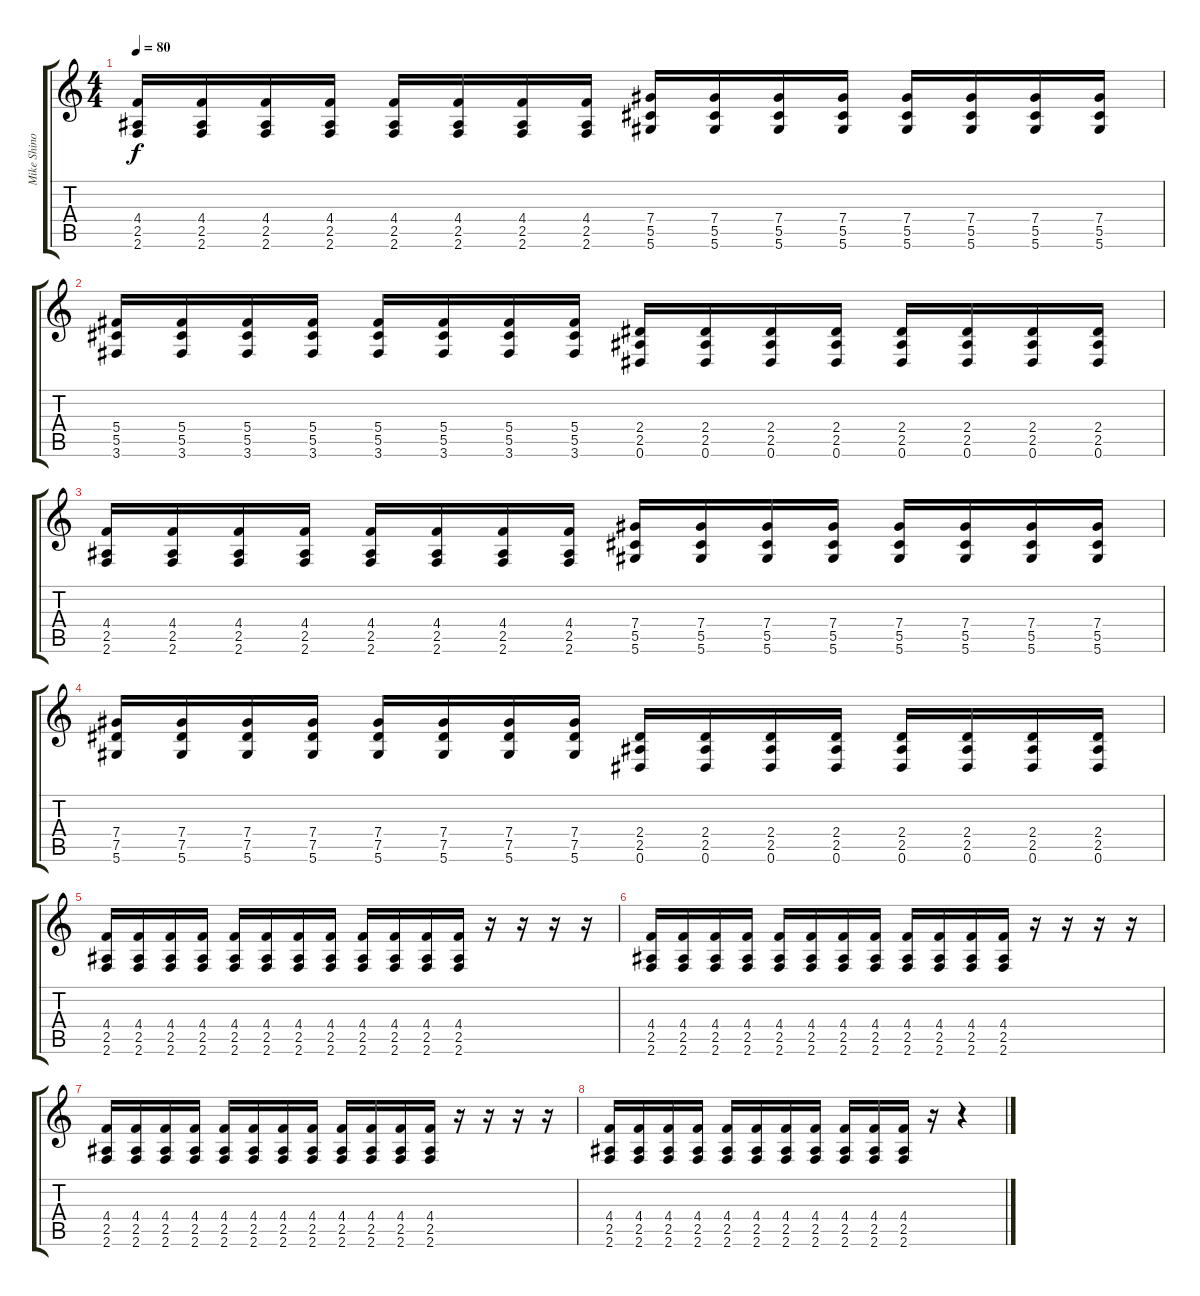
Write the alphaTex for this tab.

\track ("Mike Shinoda (2nd Guitar)" "Mike Shino") {instrument distortionguitar}
\staff {score tabs}
\tuning (Eb4 Bb3 Gb3 Db3 Ab2 Eb2) {hide}
\ts (4 4)
\tempo 80
\clef g2
\ks c
(4.4 2.5 2.6).16{dy f} (4.4 2.5 2.6).16 (4.4 2.5 2.6).16 (4.4 2.5 2.6).16 (4.4 2.5 2.6).16 (4.4 2.5 2.6).16 (4.4 2.5 2.6).16 (4.4 2.5 2.6).16 (7.4 5.5 5.6).16 (7.4 5.5 5.6).16 (7.4 5.5 5.6).16 (7.4 5.5 5.6).16 (7.4 5.5 5.6).16 (7.4 5.5 5.6).16 (7.4 5.5 5.6).16 (7.4 5.5 5.6).16 |
(5.4 5.5 3.6).16 (5.4 5.5 3.6).16 (5.4 5.5 3.6).16 (5.4 5.5 3.6).16 (5.4 5.5 3.6).16 (5.4 5.5 3.6).16 (5.4 5.5 3.6).16 (5.4 5.5 3.6).16 (2.4 2.5 0.6).16 (2.4 2.5 0.6).16 (2.4 2.5 0.6).16 (2.4 2.5 0.6).16 (2.4 2.5 0.6).16 (2.4 2.5 0.6).16 (2.4 2.5 0.6).16 (2.4 2.5 0.6).16 |
(4.4 2.5 2.6).16 (4.4 2.5 2.6).16 (4.4 2.5 2.6).16 (4.4 2.5 2.6).16 (4.4 2.5 2.6).16 (4.4 2.5 2.6).16 (4.4 2.5 2.6).16 (4.4 2.5 2.6).16 (7.4 5.5 5.6).16 (7.4 5.5 5.6).16 (7.4 5.5 5.6).16 (7.4 5.5 5.6).16 (7.4 5.5 5.6).16 (7.4 5.5 5.6).16 (7.4 5.5 5.6).16 (7.4 5.5 5.6).16 |
(7.4 7.5 5.6).16 (7.4 7.5 5.6).16 (7.4 7.5 5.6).16 (7.4 7.5 5.6).16 (7.4 7.5 5.6).16 (7.4 7.5 5.6).16 (7.4 7.5 5.6).16 (7.4 7.5 5.6).16 (2.4 2.5 0.6).16 (2.4 2.5 0.6).16 (2.4 2.5 0.6).16 (2.4 2.5 0.6).16 (2.4 2.5 0.6).16 (2.4 2.5 0.6).16 (2.4 2.5 0.6).16 (2.4 2.5 0.6).16 |
(4.4 2.5 2.6).16 (4.4 2.5 2.6).16 (4.4 2.5 2.6).16 (4.4 2.5 2.6).16 (4.4 2.5 2.6).16 (4.4 2.5 2.6).16 (4.4 2.5 2.6).16 (4.4 2.5 2.6).16 (4.4 2.5 2.6).16 (4.4 2.5 2.6).16 (4.4 2.5 2.6).16 (4.4 2.5 2.6).16 r.16 r.16 r.16 r.16 |
(4.4 2.5 2.6).16 (4.4 2.5 2.6).16 (4.4 2.5 2.6).16 (4.4 2.5 2.6).16 (4.4 2.5 2.6).16 (4.4 2.5 2.6).16 (4.4 2.5 2.6).16 (4.4 2.5 2.6).16 (4.4 2.5 2.6).16 (4.4 2.5 2.6).16 (4.4 2.5 2.6).16 (4.4 2.5 2.6).16 r.16 r.16 r.16 r.16 |
(4.4 2.5 2.6).16 (4.4 2.5 2.6).16 (4.4 2.5 2.6).16 (4.4 2.5 2.6).16 (4.4 2.5 2.6).16 (4.4 2.5 2.6).16 (4.4 2.5 2.6).16 (4.4 2.5 2.6).16 (4.4 2.5 2.6).16 (4.4 2.5 2.6).16 (4.4 2.5 2.6).16 (4.4 2.5 2.6).16 r.16 r.16 r.16 r.16 |
(4.4 2.5 2.6).16 (4.4 2.5 2.6).16 (4.4 2.5 2.6).16 (4.4 2.5 2.6).16 (4.4 2.5 2.6).16 (4.4 2.5 2.6).16 (4.4 2.5 2.6).16 (4.4 2.5 2.6).16 (4.4 2.5 2.6).16 (4.4 2.5 2.6).16 (4.4 2.5 2.6).16 r.16 r.4
